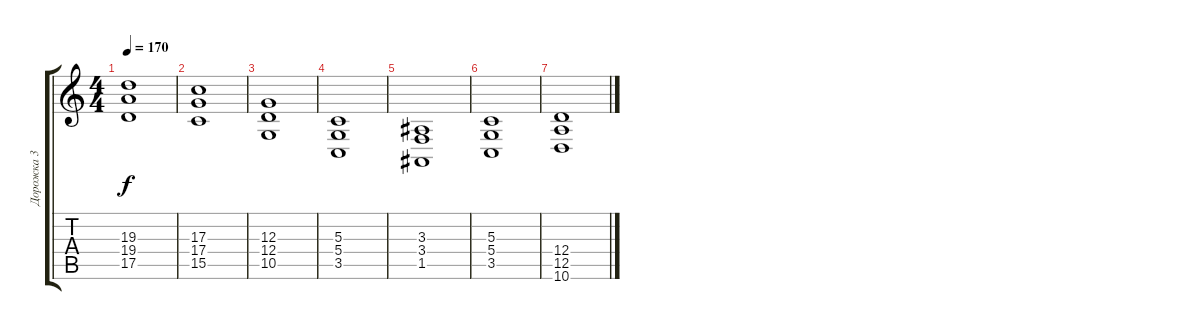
\track ("Дорожка 3" "Дорожка 3") {instrument brightacousticpiano}
\staff {score tabs}
\tuning (E4 B3 G3 D3 A2 E2) {hide}
\ts (4 4)
\tempo 170
\clef g2
\ks c
(19.3 19.4 17.5).1{dy f} |
(17.3 17.4 15.5).1 |
(12.3 12.4 10.5).1 |
(5.3 5.4 3.5).1 |
(3.3 3.4 1.5).1 |
(5.3 5.4 3.5).1 |
(12.4 12.5 10.6).1
